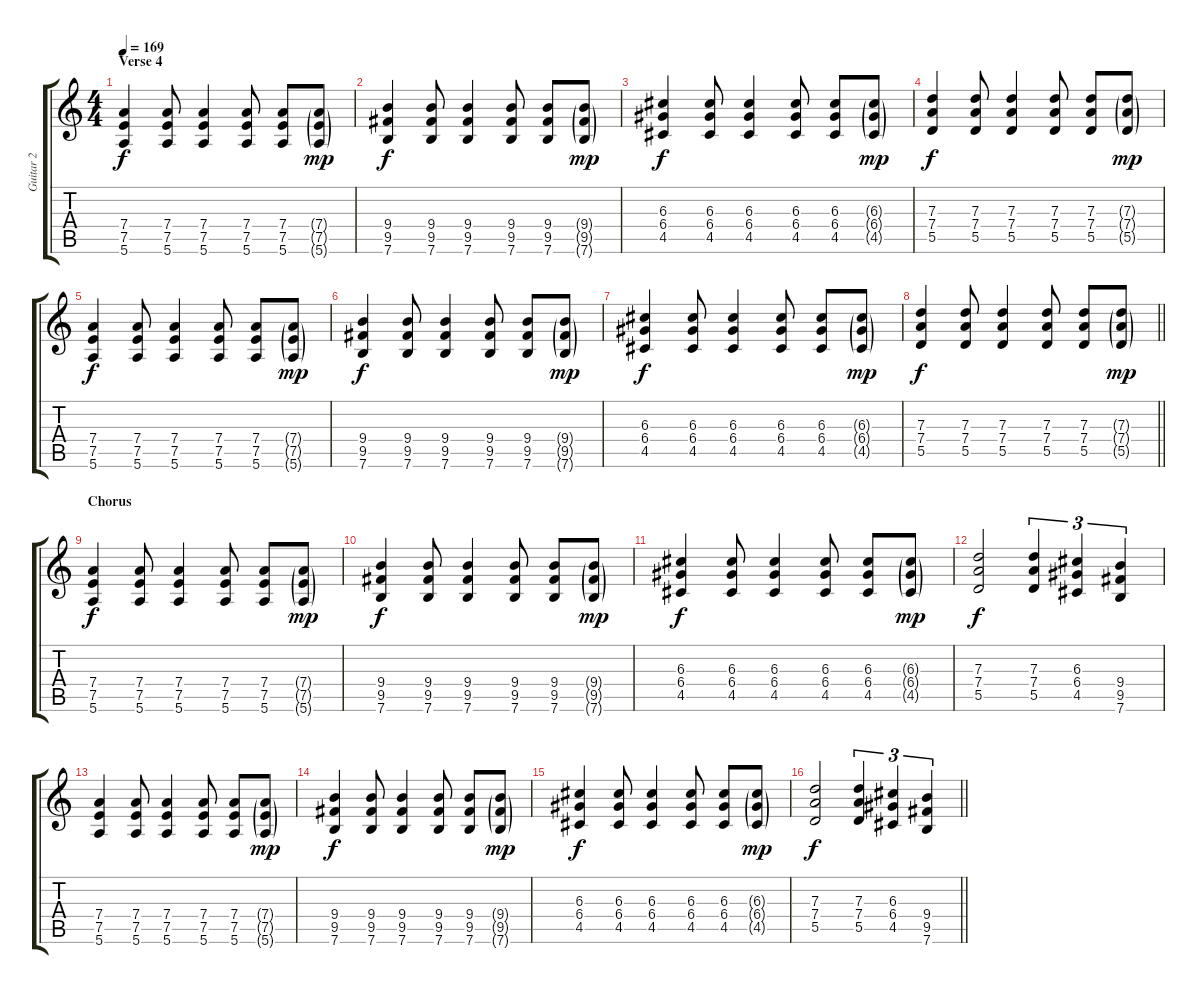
\track ("Guitar 2" "Guitar 2") {instrument overdrivenguitar}
\staff {score tabs}
\tuning (E4 B3 G3 D3 A2 E2) {hide}
\ts (4 4)
\section ("" "Verse 4")
\tempo 169
\clef g2
\ks c
(7.4 7.5 5.6).4{dy f} (7.4 7.5 5.6).8 (7.4 7.5 5.6).4 (7.4 7.5 5.6).8 (7.4 7.5 5.6).8 (7.4{g} 7.5{g} 5.6{g}).8{dy mp} |
(9.4 9.5 7.6).4{dy f} (9.4 9.5 7.6).8 (9.4 9.5 7.6).4 (9.4 9.5 7.6).8 (9.4 9.5 7.6).8 (9.4{g} 9.5{g} 7.6{g}).8{dy mp} |
(6.3 6.4 4.5).4{dy f} (6.3 6.4 4.5).8 (6.3 6.4 4.5).4 (6.3 6.4 4.5).8 (6.3 6.4 4.5).8 (6.3{g} 6.4{g} 4.5{g}).8{dy mp} |
(7.3 7.4 5.5).4{dy f} (7.3 7.4 5.5).8 (7.3 7.4 5.5).4 (7.3 7.4 5.5).8 (7.3 7.4 5.5).8 (7.3{g} 7.4{g} 5.5{g}).8{dy mp} |
(7.4 7.5 5.6).4{dy f} (7.4 7.5 5.6).8 (7.4 7.5 5.6).4 (7.4 7.5 5.6).8 (7.4 7.5 5.6).8 (7.4{g} 7.5{g} 5.6{g}).8{dy mp} |
(9.4 9.5 7.6).4{dy f} (9.4 9.5 7.6).8 (9.4 9.5 7.6).4 (9.4 9.5 7.6).8 (9.4 9.5 7.6).8 (9.4{g} 9.5{g} 7.6{g}).8{dy mp} |
(6.3 6.4 4.5).4{dy f} (6.3 6.4 4.5).8 (6.3 6.4 4.5).4 (6.3 6.4 4.5).8 (6.3 6.4 4.5).8 (6.3{g} 6.4{g} 4.5{g}).8{dy mp} |
\barLineRight lightlight
(7.3 7.4 5.5).4{dy f} (7.3 7.4 5.5).8 (7.3 7.4 5.5).4 (7.3 7.4 5.5).8 (7.3 7.4 5.5).8 (7.3{g} 7.4{g} 5.5{g}).8{dy mp} |
\section ("" "Chorus")
(7.4 7.5 5.6).4{dy f} (7.4 7.5 5.6).8 (7.4 7.5 5.6).4 (7.4 7.5 5.6).8 (7.4 7.5 5.6).8 (7.4{g} 7.5{g} 5.6{g}).8{dy mp} |
(9.4 9.5 7.6).4{dy f} (9.4 9.5 7.6).8 (9.4 9.5 7.6).4 (9.4 9.5 7.6).8 (9.4 9.5 7.6).8 (9.4{g} 9.5{g} 7.6{g}).8{dy mp} |
(6.3 6.4 4.5).4{dy f} (6.3 6.4 4.5).8 (6.3 6.4 4.5).4 (6.3 6.4 4.5).8 (6.3 6.4 4.5).8 (6.3{g} 6.4{g} 4.5{g}).8{dy mp} |
(7.3 7.4 5.5).2{dy f} (7.3 7.4 5.5).4{tu (3 2)} (6.3 6.4 4.5).4{tu (3 2)} (9.4 9.5 7.6).4{tu (3 2)} |
(7.4 7.5 5.6).4 (7.4 7.5 5.6).8 (7.4 7.5 5.6).4 (7.4 7.5 5.6).8 (7.4 7.5 5.6).8 (7.4{g} 7.5{g} 5.6{g}).8{dy mp} |
(9.4 9.5 7.6).4{dy f} (9.4 9.5 7.6).8 (9.4 9.5 7.6).4 (9.4 9.5 7.6).8 (9.4 9.5 7.6).8 (9.4{g} 9.5{g} 7.6{g}).8{dy mp} |
(6.3 6.4 4.5).4{dy f} (6.3 6.4 4.5).8 (6.3 6.4 4.5).4 (6.3 6.4 4.5).8 (6.3 6.4 4.5).8 (6.3{g} 6.4{g} 4.5{g}).8{dy mp} |
\barLineRight lightlight
(7.3 7.4 5.5).2{dy f} (7.3 7.4 5.5).4{tu (3 2)} (6.3 6.4 4.5).4{tu (3 2)} (9.4 9.5 7.6).4{tu (3 2)}
